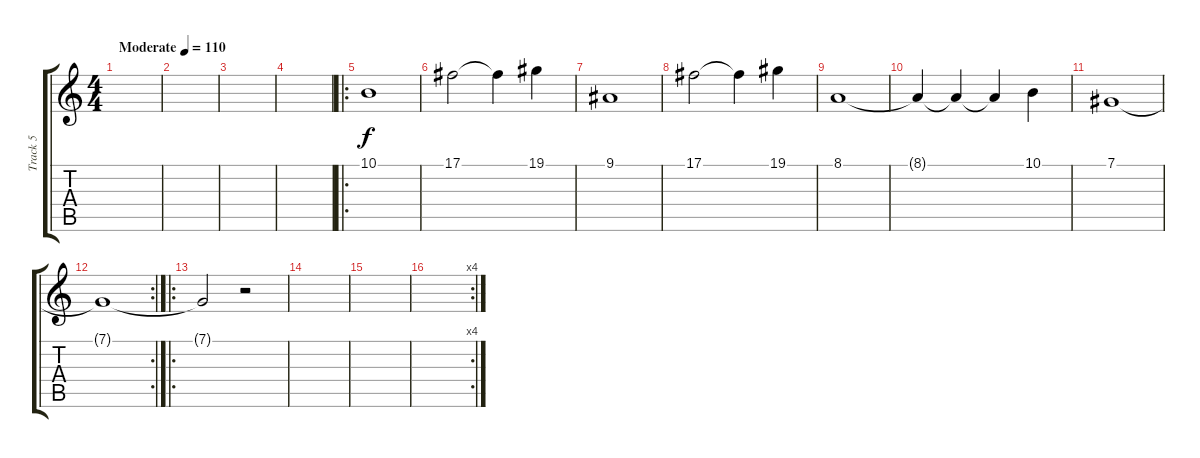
\track ("Track 5" "Track 5") {instrument violin}
\staff {score tabs}
\tuning (Db4 Ab3 E3 B2 Gb2 Db2) {hide}
\ts (4 4)
\tempo (110 "Moderate")
\clef g2
\ks c
|
|
|
|
\ro
10.1.1 |
17.1.2 17.1{t}.4 19.1.4 |
9.1.1 |
17.1.2 17.1{t}.4 19.1.4 |
8.1.1 |
8.1{t}.4 8.1{t}.4 8.1{t}.4 10.1.4 |
7.1.1 |
\rc 2
7.1{t}.1 |
\ro
7.1{t}.2 r.2 |
|
|
\rc 4
